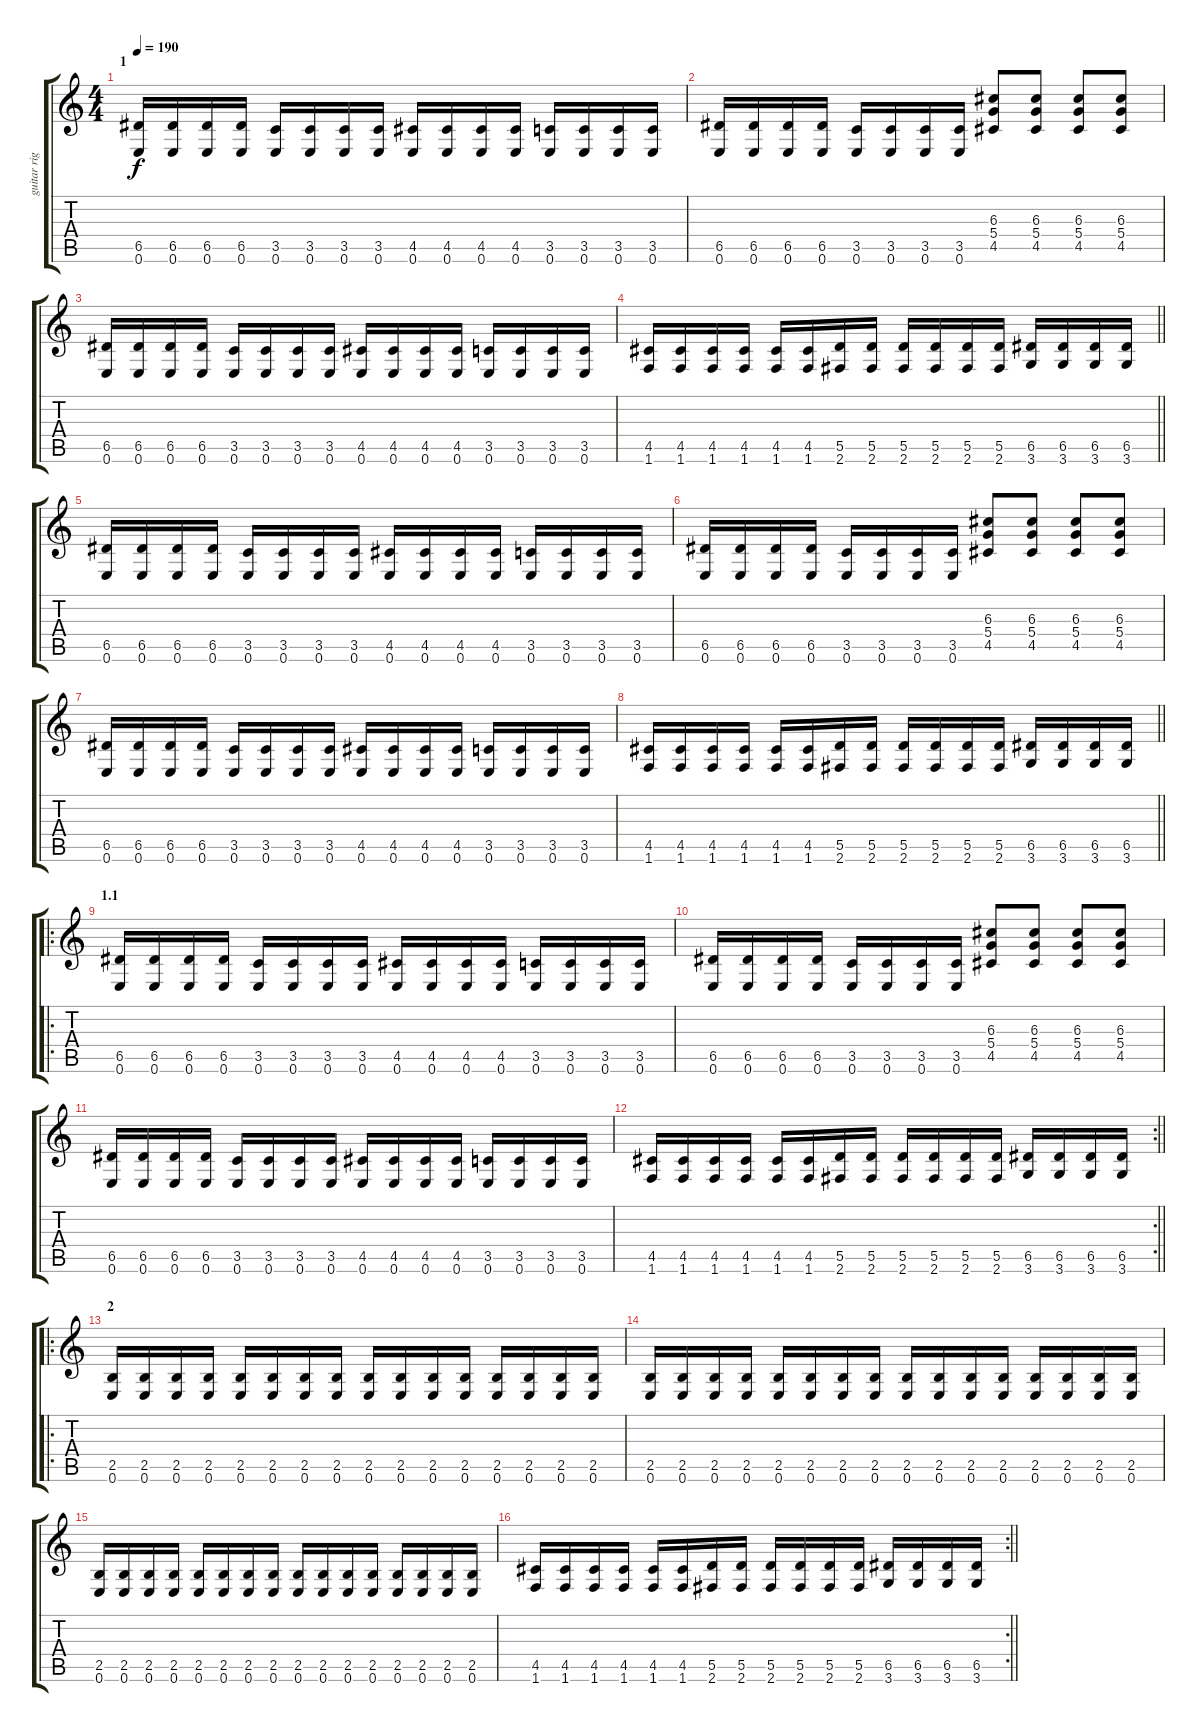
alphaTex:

\track ("guitar right" "guitar rig") {instrument distortionguitar}
\staff {score tabs}
\tuning (E4 B3 G3 D3 A2 E2) {hide}
\ts (4 4)
\section ("" "1")
\tempo 190
\clef g2
\ks c
(6.5 0.6).16{dy f instrument distortionguitar} (6.5 0.6).16 (6.5 0.6).16 (6.5 0.6).16 (3.5 0.6).16 (3.5 0.6).16 (3.5 0.6).16 (3.5 0.6).16 (4.5 0.6).16 (4.5 0.6).16 (4.5 0.6).16 (4.5 0.6).16 (3.5 0.6).16 (3.5 0.6).16 (3.5 0.6).16 (3.5 0.6).16 |
(6.5 0.6).16 (6.5 0.6).16 (6.5 0.6).16 (6.5 0.6).16 (3.5 0.6).16 (3.5 0.6).16 (3.5 0.6).16 (3.5 0.6).16 (6.3 5.4 4.5).8 (6.3 5.4 4.5).8 (6.3 5.4 4.5).8 (6.3 5.4 4.5).8 |
(6.5 0.6).16 (6.5 0.6).16 (6.5 0.6).16 (6.5 0.6).16 (3.5 0.6).16 (3.5 0.6).16 (3.5 0.6).16 (3.5 0.6).16 (4.5 0.6).16 (4.5 0.6).16 (4.5 0.6).16 (4.5 0.6).16 (3.5 0.6).16 (3.5 0.6).16 (3.5 0.6).16 (3.5 0.6).16 |
\barLineRight lightlight
(4.5 1.6).16 (4.5 1.6).16 (4.5 1.6).16 (4.5 1.6).16 (4.5 1.6).16 (4.5 1.6).16 (5.5 2.6).16 (5.5 2.6).16 (5.5 2.6).16 (5.5 2.6).16 (5.5 2.6).16 (5.5 2.6).16 (6.5 3.6).16 (6.5 3.6).16 (6.5 3.6).16 (6.5 3.6).16 |
(6.5 0.6).16 (6.5 0.6).16 (6.5 0.6).16 (6.5 0.6).16 (3.5 0.6).16 (3.5 0.6).16 (3.5 0.6).16 (3.5 0.6).16 (4.5 0.6).16 (4.5 0.6).16 (4.5 0.6).16 (4.5 0.6).16 (3.5 0.6).16 (3.5 0.6).16 (3.5 0.6).16 (3.5 0.6).16 |
(6.5 0.6).16 (6.5 0.6).16 (6.5 0.6).16 (6.5 0.6).16 (3.5 0.6).16 (3.5 0.6).16 (3.5 0.6).16 (3.5 0.6).16 (6.3 5.4 4.5).8 (6.3 5.4 4.5).8 (6.3 5.4 4.5).8 (6.3 5.4 4.5).8 |
(6.5 0.6).16 (6.5 0.6).16 (6.5 0.6).16 (6.5 0.6).16 (3.5 0.6).16 (3.5 0.6).16 (3.5 0.6).16 (3.5 0.6).16 (4.5 0.6).16 (4.5 0.6).16 (4.5 0.6).16 (4.5 0.6).16 (3.5 0.6).16 (3.5 0.6).16 (3.5 0.6).16 (3.5 0.6).16 |
\barLineRight lightlight
(4.5 1.6).16 (4.5 1.6).16 (4.5 1.6).16 (4.5 1.6).16 (4.5 1.6).16 (4.5 1.6).16 (5.5 2.6).16 (5.5 2.6).16 (5.5 2.6).16 (5.5 2.6).16 (5.5 2.6).16 (5.5 2.6).16 (6.5 3.6).16 (6.5 3.6).16 (6.5 3.6).16 (6.5 3.6).16 |
\ro
\section ("" "1.1")
(6.5 0.6).16 (6.5 0.6).16 (6.5 0.6).16 (6.5 0.6).16 (3.5 0.6).16 (3.5 0.6).16 (3.5 0.6).16 (3.5 0.6).16 (4.5 0.6).16 (4.5 0.6).16 (4.5 0.6).16 (4.5 0.6).16 (3.5 0.6).16 (3.5 0.6).16 (3.5 0.6).16 (3.5 0.6).16 |
(6.5 0.6).16 (6.5 0.6).16 (6.5 0.6).16 (6.5 0.6).16 (3.5 0.6).16 (3.5 0.6).16 (3.5 0.6).16 (3.5 0.6).16 (6.3 5.4 4.5).8 (6.3 5.4 4.5).8 (6.3 5.4 4.5).8 (6.3 5.4 4.5).8 |
(6.5 0.6).16 (6.5 0.6).16 (6.5 0.6).16 (6.5 0.6).16 (3.5 0.6).16 (3.5 0.6).16 (3.5 0.6).16 (3.5 0.6).16 (4.5 0.6).16 (4.5 0.6).16 (4.5 0.6).16 (4.5 0.6).16 (3.5 0.6).16 (3.5 0.6).16 (3.5 0.6).16 (3.5 0.6).16 |
\rc 2
\barLineRight lightlight
(4.5 1.6).16 (4.5 1.6).16 (4.5 1.6).16 (4.5 1.6).16 (4.5 1.6).16 (4.5 1.6).16 (5.5 2.6).16 (5.5 2.6).16 (5.5 2.6).16 (5.5 2.6).16 (5.5 2.6).16 (5.5 2.6).16 (6.5 3.6).16 (6.5 3.6).16 (6.5 3.6).16 (6.5 3.6).16 |
\ro
\section ("" "2")
(2.5 0.6).16 (2.5 0.6).16 (2.5 0.6).16 (2.5 0.6).16 (2.5 0.6).16 (2.5 0.6).16 (2.5 0.6).16 (2.5 0.6).16 (2.5 0.6).16 (2.5 0.6).16 (2.5 0.6).16 (2.5 0.6).16 (2.5 0.6).16 (2.5 0.6).16 (2.5 0.6).16 (2.5 0.6).16 |
(2.5 0.6).16 (2.5 0.6).16 (2.5 0.6).16 (2.5 0.6).16 (2.5 0.6).16 (2.5 0.6).16 (2.5 0.6).16 (2.5 0.6).16 (2.5 0.6).16 (2.5 0.6).16 (2.5 0.6).16 (2.5 0.6).16 (2.5 0.6).16 (2.5 0.6).16 (2.5 0.6).16 (2.5 0.6).16 |
(2.5 0.6).16 (2.5 0.6).16 (2.5 0.6).16 (2.5 0.6).16 (2.5 0.6).16 (2.5 0.6).16 (2.5 0.6).16 (2.5 0.6).16 (2.5 0.6).16 (2.5 0.6).16 (2.5 0.6).16 (2.5 0.6).16 (2.5 0.6).16 (2.5 0.6).16 (2.5 0.6).16 (2.5 0.6).16 |
\rc 2
\barLineRight lightlight
(4.5 1.6).16 (4.5 1.6).16 (4.5 1.6).16 (4.5 1.6).16 (4.5 1.6).16 (4.5 1.6).16 (5.5 2.6).16 (5.5 2.6).16 (5.5 2.6).16 (5.5 2.6).16 (5.5 2.6).16 (5.5 2.6).16 (6.5 3.6).16 (6.5 3.6).16 (6.5 3.6).16 (6.5 3.6).16
